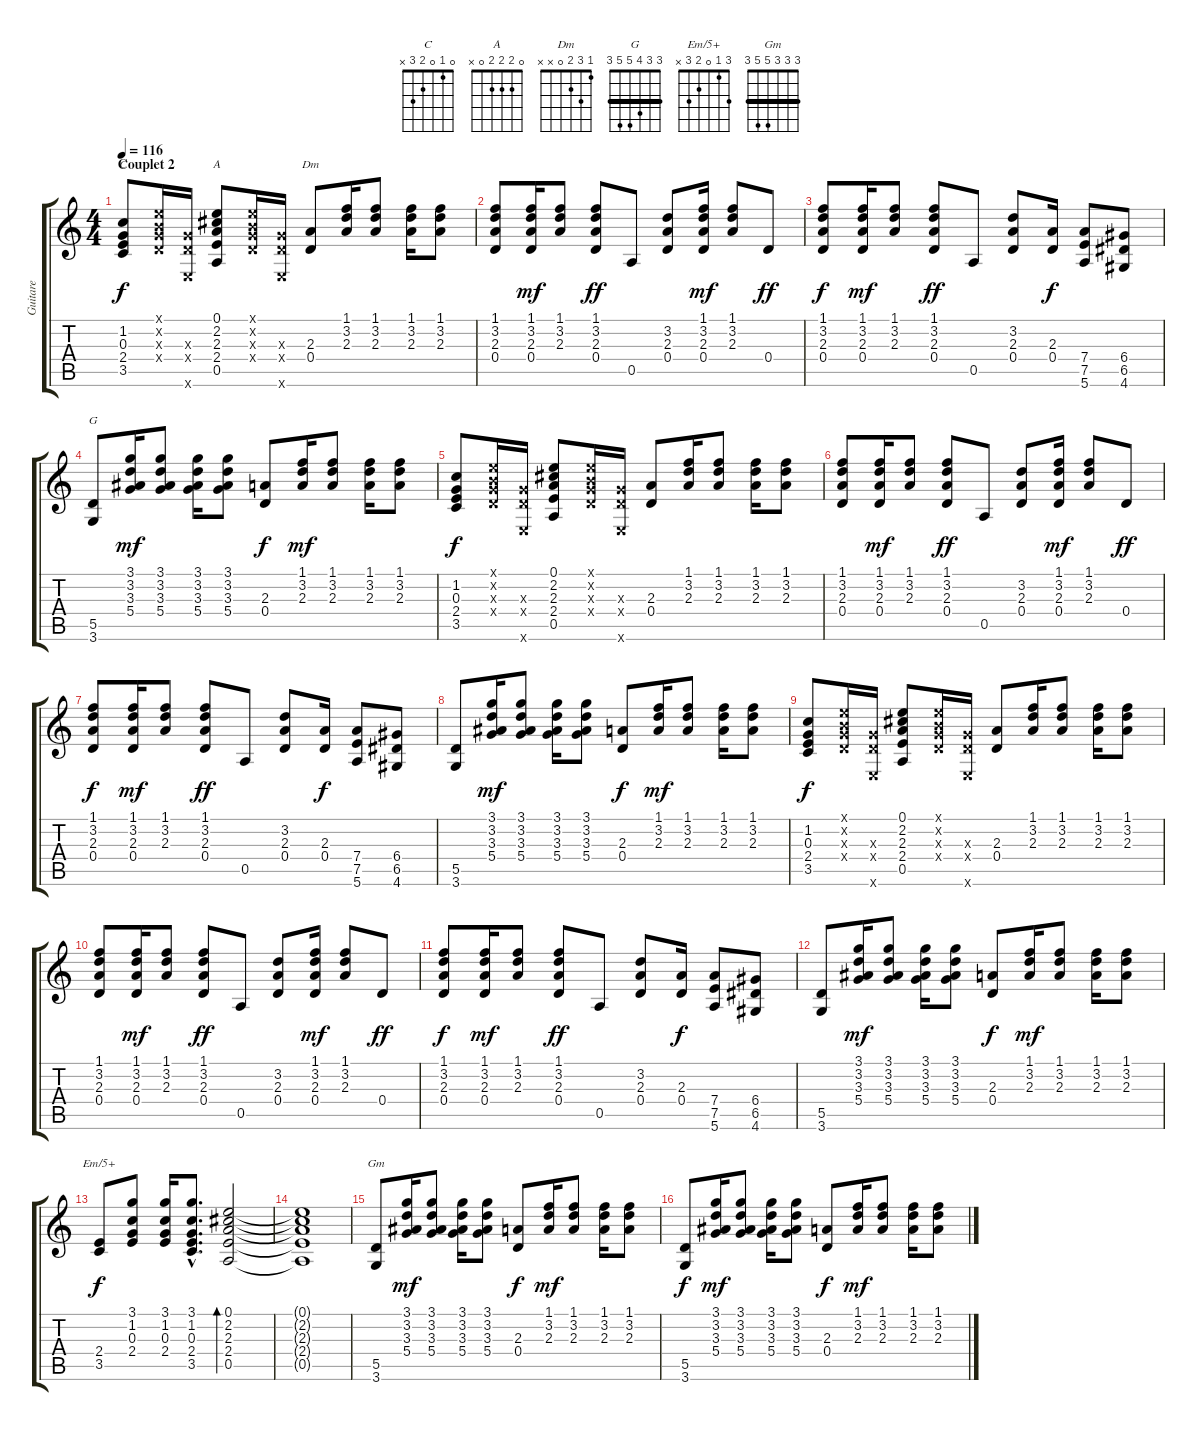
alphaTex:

\track ("Guitare " "Guitare ") {instrument acousticguitarsteel}
\staff {score tabs}
\tuning (E4 B3 G3 D3 A2 E2) {hide}
\chord ("C" 0 1 0 2 3 x)
\chord ("A" 0 2 2 2 0 x)
\chord ("Dm" 1 3 2 0 x x)
\chord ("G" 3 3 4 5 5 3) {barre 3}
\chord ("Em/5+" 3 1 0 2 3 x)
\chord ("Gm" 3 3 3 5 5 3) {barre 3}
\ts (4 4)
\section ("" "Couplet 2")
\tempo 116
\clef g2
\ks c
(1.2 0.3 2.4 3.5).8{ch "C" dy f} (0.1{x} 0.2{x} 0.3{x} 0.4{x}).16 (0.3{x} 0.4{x} 0.6{x}).16 (0.1 2.2 2.3 2.4 0.5).8{ch "A"} (0.1{x} 0.2{x} 0.3{x} 0.4{x}).16 (0.3{x} 0.4{x} 0.6{x}).16 (2.3 0.4).8{ch "Dm"} (1.1 3.2 2.3).16 (1.1 3.2 2.3).8 (1.1 3.2 2.3).16 (1.1 3.2 2.3).8 |
(1.1 3.2 2.3 0.4).8 (1.1 3.2 2.3 0.4).16{dy mf} (1.1 3.2 2.3).8 (1.1 3.2 2.3 0.4).8{dy ff} 0.5.8 (3.2 2.3 0.4).8 (1.1 3.2 2.3 0.4).16{dy mf} (1.1 3.2 2.3).8 0.4.8{dy ff} |
(1.1 3.2 2.3 0.4).8{dy f} (1.1 3.2 2.3 0.4).16{dy mf} (1.1 3.2 2.3).8 (1.1 3.2 2.3 0.4).8{dy ff} 0.5.8 (3.2 2.3 0.4).8 (2.3 0.4).16{dy f} (7.4 7.5 5.6).8 (6.4 6.5 4.6).8 |
(5.5 3.6).8{ch "G"} (3.1 3.2 3.3 5.4).16{dy mf} (3.1 3.2 3.3 5.4).8 (3.1 3.2 3.3 5.4).16 (3.1 3.2 3.3 5.4).8 (2.3 0.4).8{dy f} (1.1 3.2 2.3).16{dy mf} (1.1 3.2 2.3).8 (1.1 3.2 2.3).16 (1.1 3.2 2.3).8 |
(1.2 0.3 2.4 3.5).8{dy f} (0.1{x} 0.2{x} 0.3{x} 0.4{x}).16 (0.3{x} 0.4{x} 0.6{x}).16 (0.1 2.2 2.3 2.4 0.5).8 (0.1{x} 0.2{x} 0.3{x} 0.4{x}).16 (0.3{x} 0.4{x} 0.6{x}).16 (2.3 0.4).8 (1.1 3.2 2.3).16 (1.1 3.2 2.3).8 (1.1 3.2 2.3).16 (1.1 3.2 2.3).8 |
(1.1 3.2 2.3 0.4).8 (1.1 3.2 2.3 0.4).16{dy mf} (1.1 3.2 2.3).8 (1.1 3.2 2.3 0.4).8{dy ff} 0.5.8 (3.2 2.3 0.4).8 (1.1 3.2 2.3 0.4).16{dy mf} (1.1 3.2 2.3).8 0.4.8{dy ff} |
(1.1 3.2 2.3 0.4).8{dy f} (1.1 3.2 2.3 0.4).16{dy mf} (1.1 3.2 2.3).8 (1.1 3.2 2.3 0.4).8{dy ff} 0.5.8 (3.2 2.3 0.4).8 (2.3 0.4).16{dy f} (7.4 7.5 5.6).8 (6.4 6.5 4.6).8 |
(5.5 3.6).8 (3.1 3.2 3.3 5.4).16{dy mf} (3.1 3.2 3.3 5.4).8 (3.1 3.2 3.3 5.4).16 (3.1 3.2 3.3 5.4).8 (2.3 0.4).8{dy f} (1.1 3.2 2.3).16{dy mf} (1.1 3.2 2.3).8 (1.1 3.2 2.3).16 (1.1 3.2 2.3).8 |
(1.2 0.3 2.4 3.5).8{dy f} (0.1{x} 0.2{x} 0.3{x} 0.4{x}).16 (0.3{x} 0.4{x} 0.6{x}).16 (0.1 2.2 2.3 2.4 0.5).8 (0.1{x} 0.2{x} 0.3{x} 0.4{x}).16 (0.3{x} 0.4{x} 0.6{x}).16 (2.3 0.4).8 (1.1 3.2 2.3).16 (1.1 3.2 2.3).8 (1.1 3.2 2.3).16 (1.1 3.2 2.3).8 |
(1.1 3.2 2.3 0.4).8 (1.1 3.2 2.3 0.4).16{dy mf} (1.1 3.2 2.3).8 (1.1 3.2 2.3 0.4).8{dy ff} 0.5.8 (3.2 2.3 0.4).8 (1.1 3.2 2.3 0.4).16{dy mf} (1.1 3.2 2.3).8 0.4.8{dy ff} |
(1.1 3.2 2.3 0.4).8{dy f} (1.1 3.2 2.3 0.4).16{dy mf} (1.1 3.2 2.3).8 (1.1 3.2 2.3 0.4).8{dy ff} 0.5.8 (3.2 2.3 0.4).8 (2.3 0.4).16{dy f} (7.4 7.5 5.6).8 (6.4 6.5 4.6).8 |
(5.5 3.6).8 (3.1 3.2 3.3 5.4).16{dy mf} (3.1 3.2 3.3 5.4).8 (3.1 3.2 3.3 5.4).16 (3.1 3.2 3.3 5.4).8 (2.3 0.4).8{dy f} (1.1 3.2 2.3).16{dy mf} (1.1 3.2 2.3).8 (1.1 3.2 2.3).16 (1.1 3.2 2.3).8 |
(2.4 3.5).8{ch "Em/5+" dy f} (3.1 1.2 0.3 2.4).8 (3.1 1.2 0.3 2.4).16 (3.1{hac} 1.2{hac} 0.3{hac} 2.4{hac} 3.5{hac}).8{d} (0.1 2.2 2.3 2.4 0.5).2{bd 480} |
(0.1{t} 2.2{t} 2.3{t} 2.4{t} 0.5{t}).1 |
(5.5 3.6).8{ch "Gm"} (3.1 3.2 3.3 5.4).16{dy mf} (3.1 3.2 3.3 5.4).8 (3.1 3.2 3.3 5.4).16 (3.1 3.2 3.3 5.4).8 (2.3 0.4).8{dy f} (1.1 3.2 2.3).16{dy mf} (1.1 3.2 2.3).8 (1.1 3.2 2.3).16 (1.1 3.2 2.3).8 |
(5.5 3.6).8{dy f} (3.1 3.2 3.3 5.4).16{dy mf} (3.1 3.2 3.3 5.4).8 (3.1 3.2 3.3 5.4).16 (3.1 3.2 3.3 5.4).8 (2.3 0.4).8{dy f} (1.1 3.2 2.3).16{dy mf} (1.1 3.2 2.3).8 (1.1 3.2 2.3).16 (1.1 3.2 2.3).8
